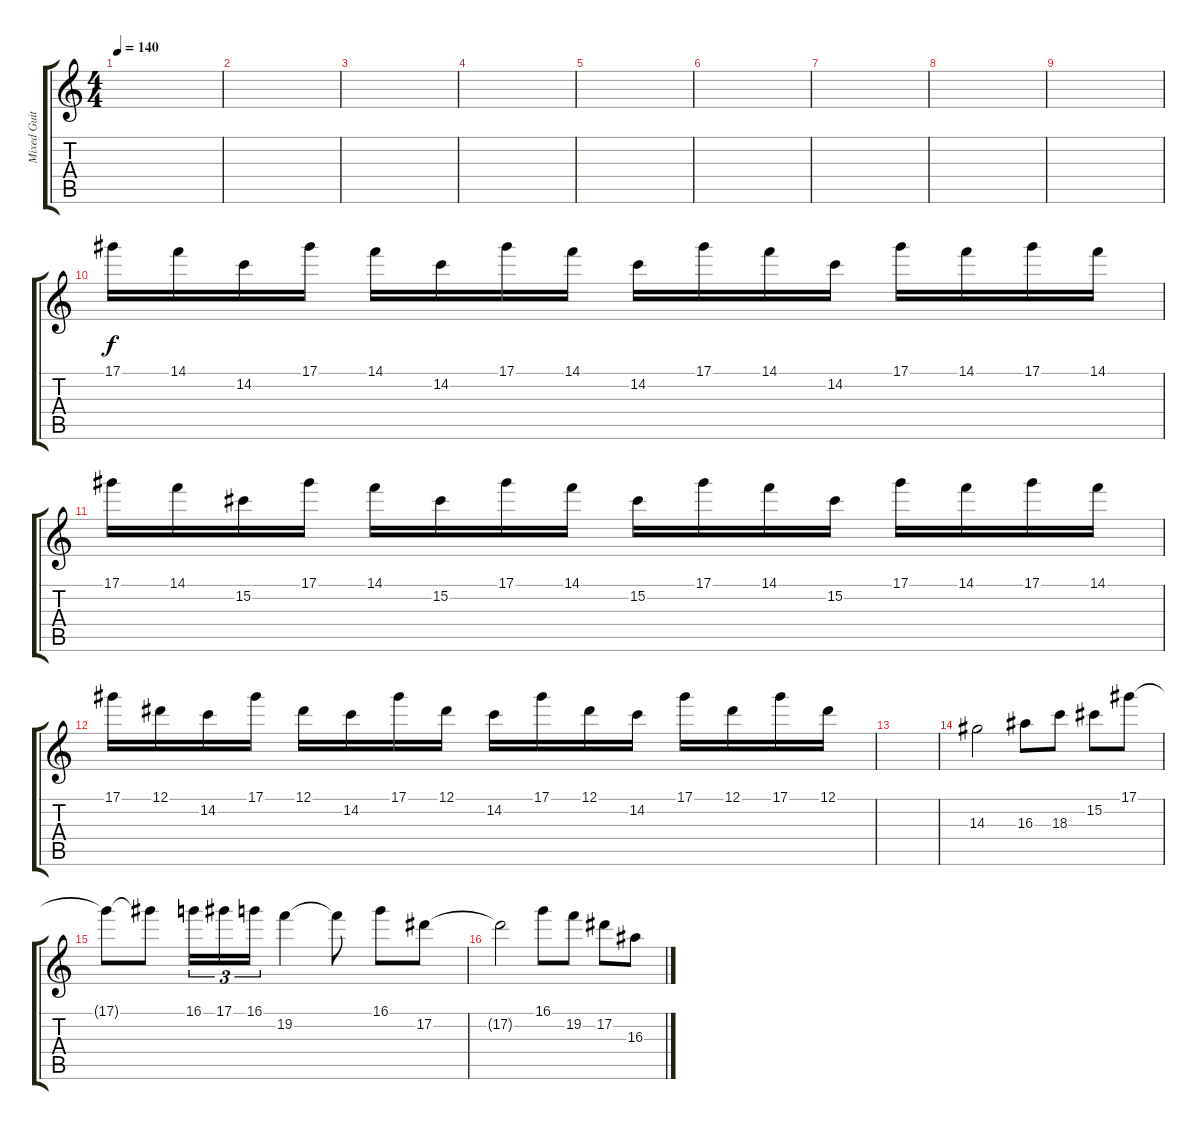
\track ("Mixed Guitar" "Mixed Guit") {instrument distortionguitar}
\staff {score tabs}
\tuning (Eb4 Bb3 Gb3 Db3 Ab2 Db2) {hide}
\ts (4 4)
\tempo 140
\clef g2
\ks c
|
|
|
|
|
|
|
|
|
17.1.16 14.1.16 14.2.16 17.1.16 14.1.16 14.2.16 17.1.16 14.1.16 14.2.16 17.1.16 14.1.16 14.2.16 17.1.16 14.1.16 17.1.16 14.1.16 |
17.1.16 14.1.16 15.2.16 17.1.16 14.1.16 15.2.16 17.1.16 14.1.16 15.2.16 17.1.16 14.1.16 15.2.16 17.1.16 14.1.16 17.1.16 14.1.16 |
17.1.16 12.1.16 14.2.16 17.1.16 12.1.16 14.2.16 17.1.16 12.1.16 14.2.16 17.1.16 12.1.16 14.2.16 17.1.16 12.1.16 17.1.16 12.1.16 |
|
14.3.2 16.3.8 18.3.8 15.2.8 17.1.8 |
17.1{t}.8 17.1{t}.8 16.1.16{tu (3 2)} 17.1.16{tu (3 2)} 16.1.16{tu (3 2)} 19.2.4 19.2{t}.8 16.1.8 17.2.8 |
17.2{t}.2 16.1.8 19.2.8 17.2.8 16.3.8
